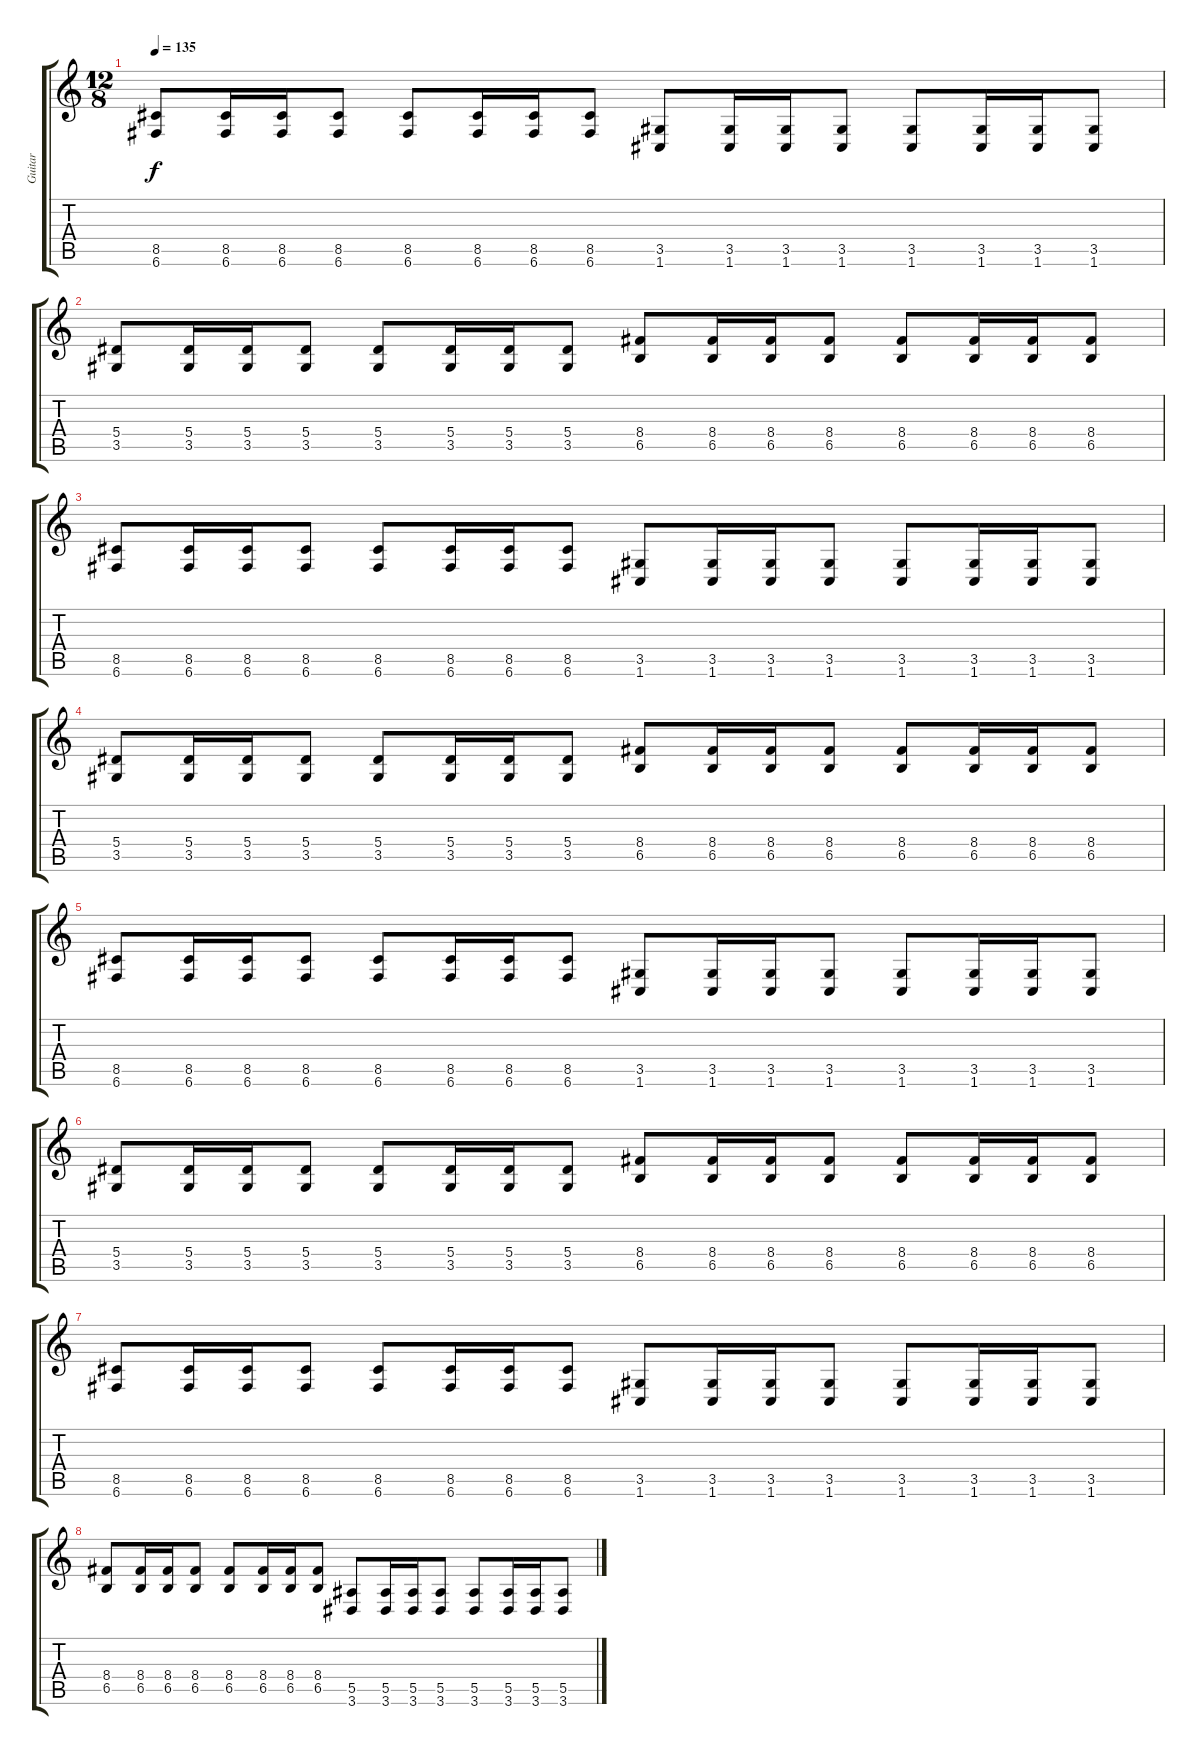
\track ("Guitar" "Guitar") {instrument distortionguitar}
\staff {score tabs}
\tuning (C4 G3 Eb3 Bb2 F2 C2) {hide}
\ts (12 8)
\tempo 135
\clef g2
\ks c
(8.5 6.6).8{dy f} (8.5 6.6).16 (8.5 6.6).16 (8.5 6.6).8 (8.5 6.6).8 (8.5 6.6).16 (8.5 6.6).16 (8.5 6.6).8 (3.5 1.6).8 (3.5 1.6).16 (3.5 1.6).16 (3.5 1.6).8 (3.5 1.6).8 (3.5 1.6).16 (3.5 1.6).16 (3.5 1.6).8 |
(5.4 3.5).8 (5.4 3.5).16 (5.4 3.5).16 (5.4 3.5).8 (5.4 3.5).8 (5.4 3.5).16 (5.4 3.5).16 (5.4 3.5).8 (8.4 6.5).8 (8.4 6.5).16 (8.4 6.5).16 (8.4 6.5).8 (8.4 6.5).8 (8.4 6.5).16 (8.4 6.5).16 (8.4 6.5).8 |
(8.5 6.6).8 (8.5 6.6).16 (8.5 6.6).16 (8.5 6.6).8 (8.5 6.6).8 (8.5 6.6).16 (8.5 6.6).16 (8.5 6.6).8 (3.5 1.6).8 (3.5 1.6).16 (3.5 1.6).16 (3.5 1.6).8 (3.5 1.6).8 (3.5 1.6).16 (3.5 1.6).16 (3.5 1.6).8 |
(5.4 3.5).8 (5.4 3.5).16 (5.4 3.5).16 (5.4 3.5).8 (5.4 3.5).8 (5.4 3.5).16 (5.4 3.5).16 (5.4 3.5).8 (8.4 6.5).8 (8.4 6.5).16 (8.4 6.5).16 (8.4 6.5).8 (8.4 6.5).8 (8.4 6.5).16 (8.4 6.5).16 (8.4 6.5).8 |
(8.5 6.6).8 (8.5 6.6).16 (8.5 6.6).16 (8.5 6.6).8 (8.5 6.6).8 (8.5 6.6).16 (8.5 6.6).16 (8.5 6.6).8 (3.5 1.6).8 (3.5 1.6).16 (3.5 1.6).16 (3.5 1.6).8 (3.5 1.6).8 (3.5 1.6).16 (3.5 1.6).16 (3.5 1.6).8 |
(5.4 3.5).8 (5.4 3.5).16 (5.4 3.5).16 (5.4 3.5).8 (5.4 3.5).8 (5.4 3.5).16 (5.4 3.5).16 (5.4 3.5).8 (8.4 6.5).8 (8.4 6.5).16 (8.4 6.5).16 (8.4 6.5).8 (8.4 6.5).8 (8.4 6.5).16 (8.4 6.5).16 (8.4 6.5).8 |
(8.5 6.6).8 (8.5 6.6).16 (8.5 6.6).16 (8.5 6.6).8 (8.5 6.6).8 (8.5 6.6).16 (8.5 6.6).16 (8.5 6.6).8 (3.5 1.6).8 (3.5 1.6).16 (3.5 1.6).16 (3.5 1.6).8 (3.5 1.6).8 (3.5 1.6).16 (3.5 1.6).16 (3.5 1.6).8 |
(8.4 6.5).8 (8.4 6.5).16 (8.4 6.5).16 (8.4 6.5).8 (8.4 6.5).8 (8.4 6.5).16 (8.4 6.5).16 (8.4 6.5).8 (5.5 3.6).8 (5.5 3.6).16 (5.5 3.6).16 (5.5 3.6).8 (5.5 3.6).8 (5.5 3.6).16 (5.5 3.6).16 (5.5 3.6).8
